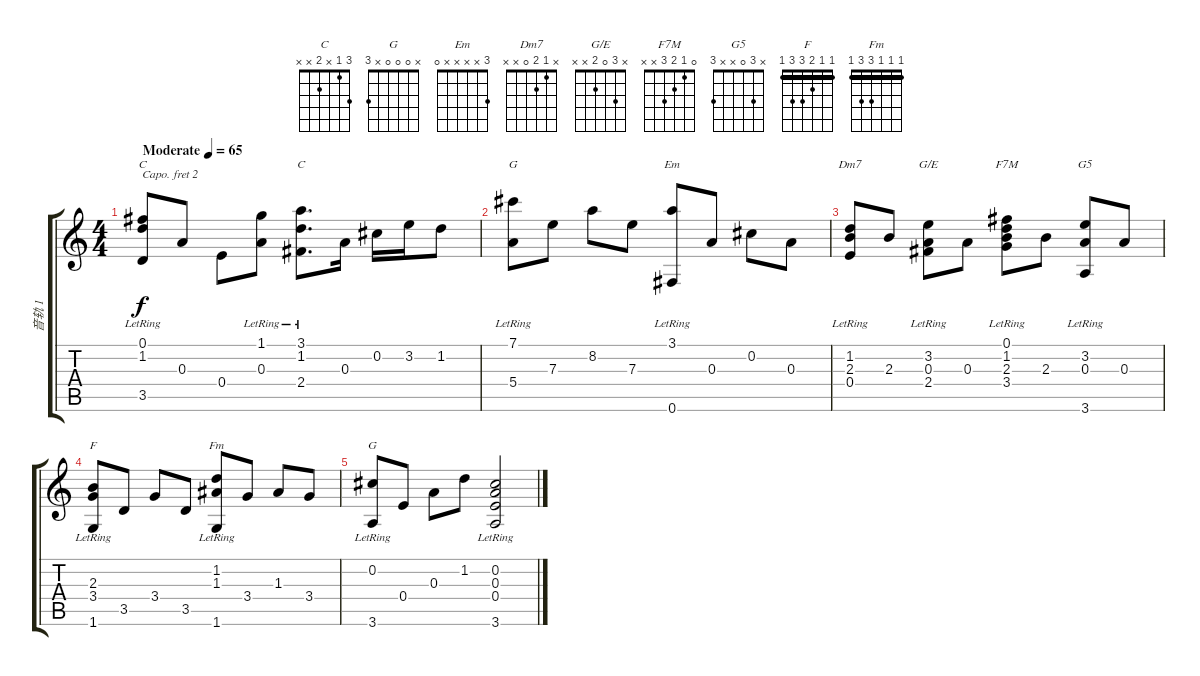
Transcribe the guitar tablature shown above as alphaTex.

\track ("音轨 1" "音轨 1") {instrument acousticguitarnylon}
\staff {score tabs}
\capo 2
\tuning (E4 B3 G3 D3 A2 E2) {hide}
\chord ("C" 0 1 0 x 3 x)
\chord ("C" 3 1 x 2 x x)
\chord ("G" 7 8 7 5 x x) {firstfret 5}
\chord ("Em" 3 x x x x 0)
\chord ("Dm7" x 1 2 0 x x)
\chord ("G/E" x 3 0 2 x x)
\chord ("F7M" 0 1 2 3 x x)
\chord ("G5" x 3 0 x x 3)
\chord ("F" 1 1 2 3 3 1) {barre 1}
\chord ("Fm" 1 1 1 3 3 1) {barre 1}
\chord ("G" x 0 0 0 x 3)
\ts (4 4)
\tempo (65 "Moderate")
\clef g2
\ks c
(0.1{lr} 1.2{lr} 3.5{lr}).8{ch "C" dy f instrument acousticguitarnylon} 0.3.8 0.4.8 (1.1{lr} 0.3{lr}).8 (3.1{lr} 1.2{lr} 2.4{lr}).8{d ch "C"} 0.3.16 0.2.16 3.2.16 1.2.8 |
(7.1{lr} 5.4{lr}).8{ch "G"} 7.3.8 8.2.8 7.3.8 (3.1{lr} 0.6{lr}).8{ch "Em"} 0.3.8 0.2.8 0.3.8 |
(1.2{lr} 2.3{lr} 0.4{lr}).8{ch "Dm7"} 2.3.8 (3.2{lr} 0.3{lr} 2.4{lr}).8{ch "G/E"} 0.3.8 (0.1{lr} 1.2{lr} 2.3{lr} 3.4{lr}).8{ch "F7M"} 2.3.8 (3.2{lr} 0.3{lr} 3.6{lr}).8{ch "G5"} 0.3.8 |
(2.3{lr} 3.4 1.6{lr}).8{ch "F"} 3.5.8 3.4.8 3.5.8 (1.2{lr} 1.3 1.6{lr}).8{ch "Fm"} 3.4.8 1.3.8 3.4.8 |
(0.2{lr} 3.6{lr}).8{ch "G"} 0.4.8 0.3.8 1.2.8 (0.2{lr} 0.3{lr} 0.4{lr} 3.6{lr}).2
